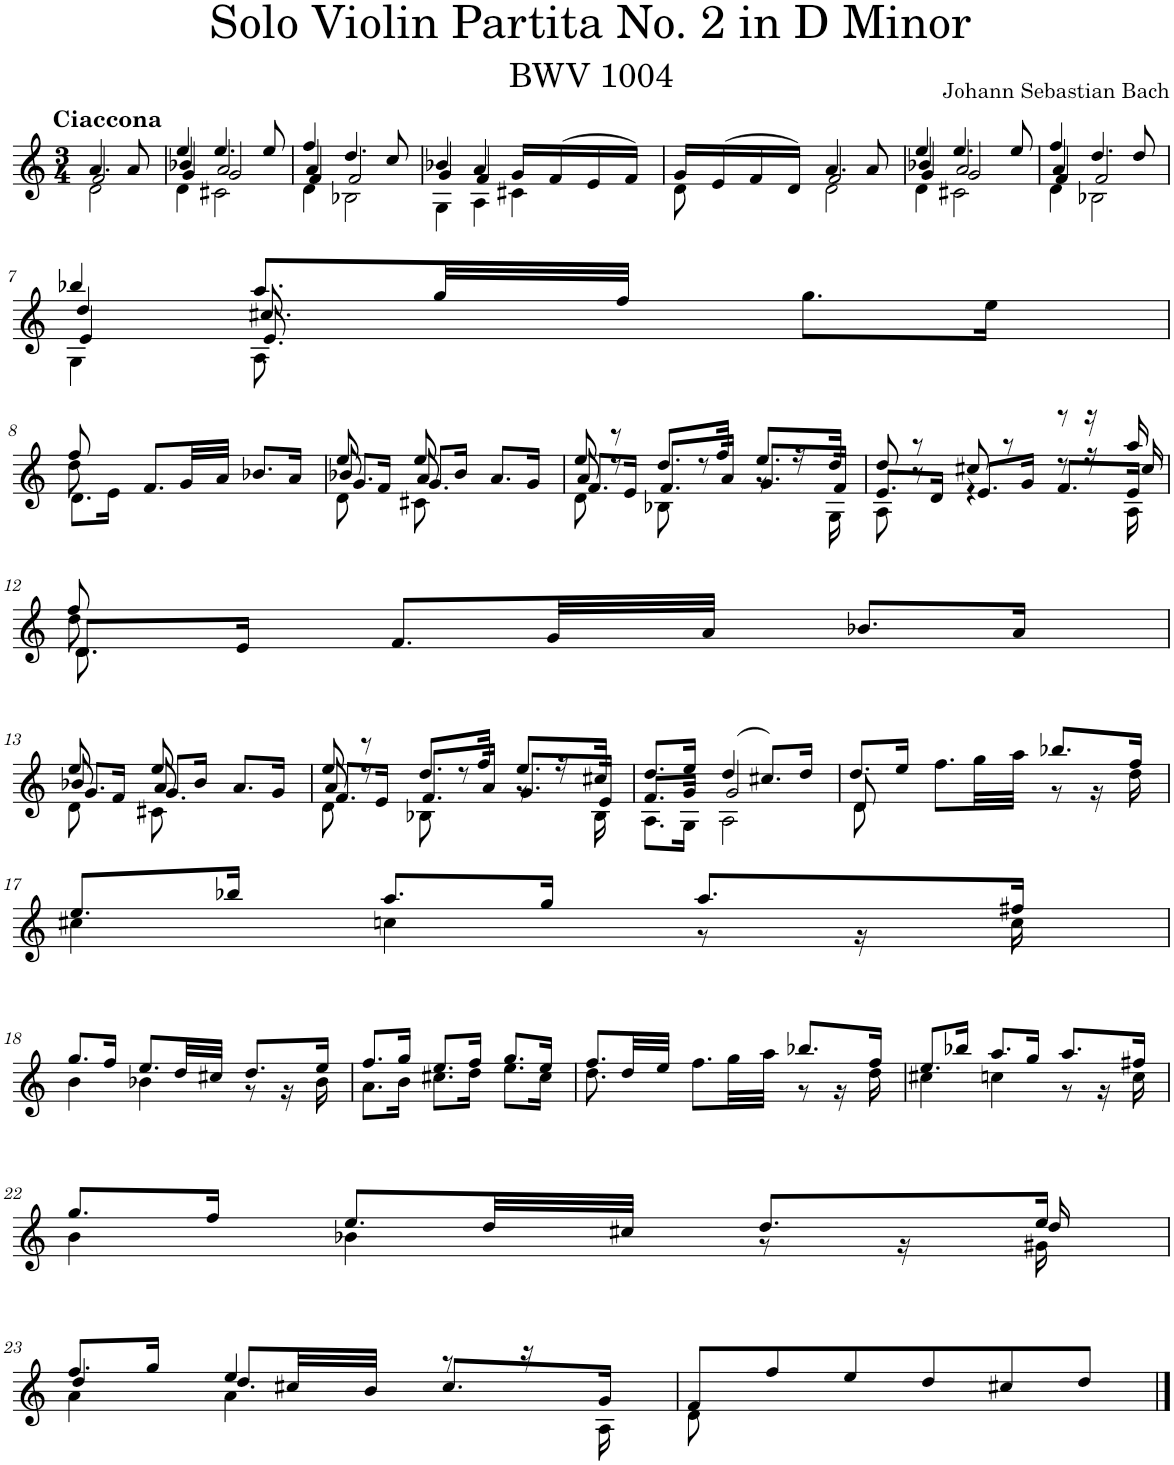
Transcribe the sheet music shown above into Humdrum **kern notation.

**kern
*part1
*staff1
*I"Violin
*I'Vln.
*clefG2
*k[]
*M3/4
=
*^
*	*^
!LO:TX:a:B:t=Ciaccona	!	!
4.a/	2d\	2f/
8a/	.	.
=1	=1	=1
*	*	*^
4ee/	4b-X/	4g/	4d\
4.ee/	2a/	2g/	2c#X\
8ee/	.	.	.
=2	=2	=2	=2
4ff/	4d\	4a/	4f/
4.dd/	2B-X\	2f/	2ryy
8cc/	.	.	.
*	*	*v	*v
=3	=3	=3
4b-X/	4G\	4g/
4a/	4A\	4f/
16g/LL	4c#X\	4ryy
(16f/	.	.
16e/	.	.
16f/JJ)	.	.
=4	=4	=4
16g/LL	8d\	4ryy
(16e/	.	.
16f/	8ryy	.
16d/JJ)	.	.
4.a/	2d\	2f/
8a/	.	.
=5	=5	=5
*	*	*^
4ee/	4b-X/	4g/	4d\
4.ee/	2a/	2g/	2c#X\
8ee/	.	.	.
=6	=6	=6	=6
4ff/	4d\	4a/	4f/
4.dd/	2B-X\	2f/	2ryy
8dd/	.	.	.
!!LO:LB:g=z	!!	!!	!!
=7	=7	=7	=7
4bb-X/	4G\	4dd/	4e/
8.aa/L	8.A\	8.cc#X/	8.e/
32gg/LL	16ryy	16ryy	16ryy
32ff/JJJ	.	.	.
8.gg\L	4ryy	4ryy	4ryy
16ee\Jk	.	.	.
*	*	*v	*v
!!LO:LB:g=z
=8	=8	=8
8.d\L	8ff/	8dd\
.	16ryy	16ryy
16e\Jk	16ryy	16ryy
8.f/L	4ryy	4ryy
32g/LL	.	.
32a/JJJ	.	.
8.b-X/L	4ryy	4ryy
16a/Jk	.	.
=9	=9	=9
*	*	*^
8.g/L	8ee/	8b-X/	8d\
.	8ryy	8ryy	8ryy
16f/Jk	.	.	.
8.g/L	8ee/	8a/	8c#X\
.	8ryy	8ryy	8ryy
16b-/Jk	.	.	.
8.a/L	4ryy	4ryy	4ryy
16g/Jk	.	.	.
=10	=10	=10	=10
8ee/	8d\	8.f/L	8a/
8r	8r	.	8ryy
.	.	16e/Jk	.
8.dd/L	8B-X\	8.f/L	4ryy
.	8r	.	.
16ff/Jk	.	16a/Jk	.
8.ee/L	8r	8.g/L	4ryy
.	16r	.	.
16dd/Jk	16G\	16f/Jk	.
=11	=11	=11	=11
8dd/	8A\	8.e/L	2ryy
8r	8r	.	.
.	.	16d/Jk	.
8cc#X/	4r	8.e/L	.
8r	.	.	.
.	.	16g/Jk	.
8r	8r	8.f/L	8.ryy
16r	16r	.	.
16aa/	16A\	16e/Jk	16cc#/
!!LO:LB:g=z	!!	!!	!!
=12	=12	=12	=12
8.d/L	8ff/	8dd\	8.d\
.	16ryy	16ryy	.
16e/Jk	16ryy	16ryy	16ryy
8.f/L	4ryy	4ryy	4ryy
32g/LL	.	.	.
32a/JJJ	.	.	.
8.b-X/L	4ryy	4ryy	4ryy
16a/Jk	.	.	.
!!LO:LB:g=z	!!	!!	!!
=13	=13	=13	=13
8.g/L	8ee/	8b-X/	8d\
.	8ryy	8ryy	8ryy
16f/Jk	.	.	.
8.g/L	8ee/	8a/	8c#X\
.	8ryy	8ryy	8ryy
16b-/Jk	.	.	.
8.a/L	4ryy	4ryy	4ryy
16g/Jk	.	.	.
=14	=14	=14	=14
8ee/	8d\	8.f/L	8a/
8r	8r	.	8ryy
.	.	16e/Jk	.
8.dd/L	8B-X\	8.f/L	4ryy
.	8r	.	.
16ff/Jk	.	16a/Jk	.
8.ee/L	8r	8.g/L	4ryy
.	16r	.	.
16cc#X/Jk	16B-\	16e/Jk	.
*	*	*v	*v
=15	=15	=15
8.dd/L	8.A\L	8.f/L
16ee/Jk	16G\Jk	16g/Jk
(4dd/	2A\	2g/
8.cc#X/L)	.	.
16dd/Jk	.	.
=16	=16	=16
8.dd/L	8d\	8d/
.	8ryy	8ryy
16ee/Jk	.	.
8.ff\L	4ryy	4ryy
32gg\LL	.	.
32aa\JJJ	.	.
8.bb-X/L	8r	4ryy
.	16r	.
16ff/Jk	16dd\	.
*	*v	*v
!!LO:LB:g=z
=17	=17
8.ee/L	4cc#X\
16bb-X/Jk	.
8.aa/L	4ccn\
16gg/Jk	.
8.aa/L	8r
.	16r
16ff#X/Jk	16cc\
!!LO:LB:g=z	!!
=18	=18
8.gg/L	4b\
16ff/Jk	.
8.ee/L	4b-X\
32dd/LL	.
32cc#X/JJJ	.
8.dd/L	8r
.	16r
16ee/Jk	16b-\
=19	=19
8.ff/L	8.a\L
16gg/Jk	16b\Jk
8.ee/L	8.cc#X\L
16ff/Jk	16dd\Jk
8.gg/L	8.ee\L
16ee/Jk	16cc#\Jk
=20	=20
8.ff/L	8.dd\
32dd/LL	16ryy
32ee/JJJ	.
8.ff\L	4ryy
32gg\LL	.
32aa\JJJ	.
8.bb-X/L	8r
.	16r
16ff/Jk	16dd\
=21	=21
8.ee/L	4cc#X\
16bb-X/Jk	.
8.aa/L	4ccn\
16gg/Jk	.
8.aa/L	8r
.	16r
16ff#X/Jk	16cc\
!!LO:LB:g=z	!!
=22	=22
*	*^
8.gg/L	4b\	2ryy
16ff/Jk	.	.
8.ee/L	4b-X\	.
32dd/LL	.	.
32cc#X/JJJ	.	.
8.dd/L	8r	8ryy
.	16r	16ryy
16ee/Jk	16g#X\	16dd/
!!LO:LB:g=z	!!	!!
=23	=23	=23
8.ff/L	4a\	4dd/
16gg/Jk	.	.
4ee/	4a\	8.dd/L
.	.	32cc#X/LL
.	.	32b/JJJ
4ryy	8r	8.cc#/L
.	16r	.
.	16A\	16g/Jk
*	*v	*v
=24	=24
8f/L	8d\
8ff/	8ryy
8ee/	4ryy
8dd/	.
8cc#X/	4ryy
8dd/J	.
*v	*v
==
*-
